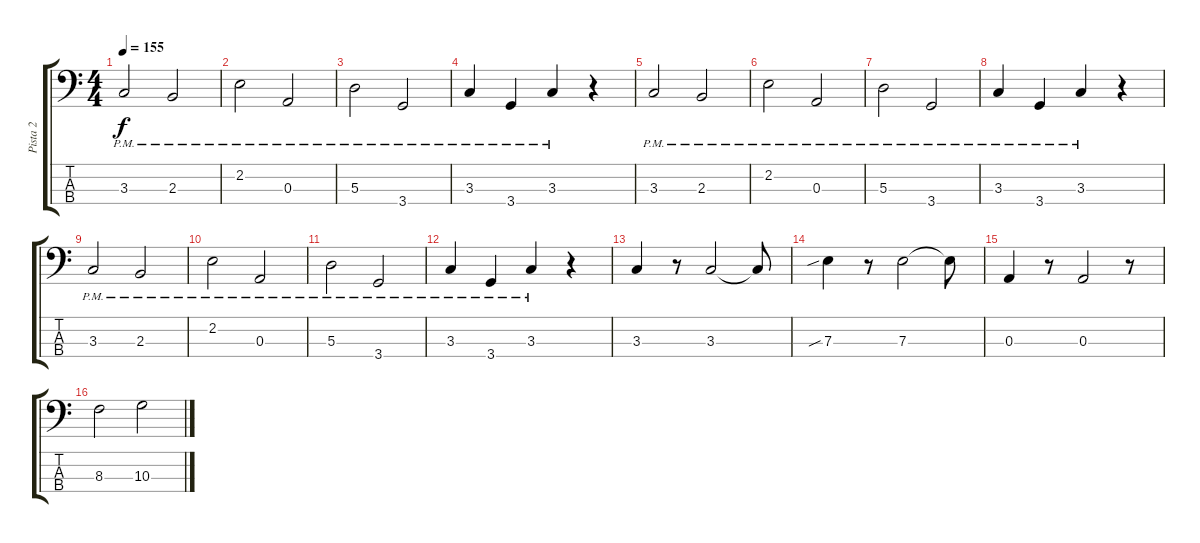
\track ("Pista 2" "Pista 2") {instrument electricbassfinger}
\staff {score tabs}
\tuning (G2 D2 A1 E1) {hide}
\ts (4 4)
\tempo 155
\clef f4
\ks c
3.3{pm}.2{dy f} 2.3{pm}.2 |
2.2{pm}.2 0.3{pm}.2 |
5.3{pm}.2 3.4{pm}.2 |
3.3{pm}.4 3.4{pm}.4 3.3{pm}.4 r.4 |
3.3{pm}.2 2.3{pm}.2 |
2.2{pm}.2 0.3{pm}.2 |
5.3{pm}.2 3.4{pm}.2 |
3.3{pm}.4 3.4{pm}.4 3.3{pm}.4 r.4 |
3.3{pm}.2 2.3{pm}.2 |
2.2{pm}.2 0.3{pm}.2 |
5.3{pm}.2 3.4{pm}.2 |
3.3{pm}.4 3.4{pm}.4 3.3{pm}.4 r.4 |
3.3.4 r.8 3.3.2 3.3{t}.8 |
7.3{sib}.4 r.8 7.3.2 7.3{t}.8 |
0.3.4 r.8 0.3.2 r.8 |
8.3.2 10.3.2
